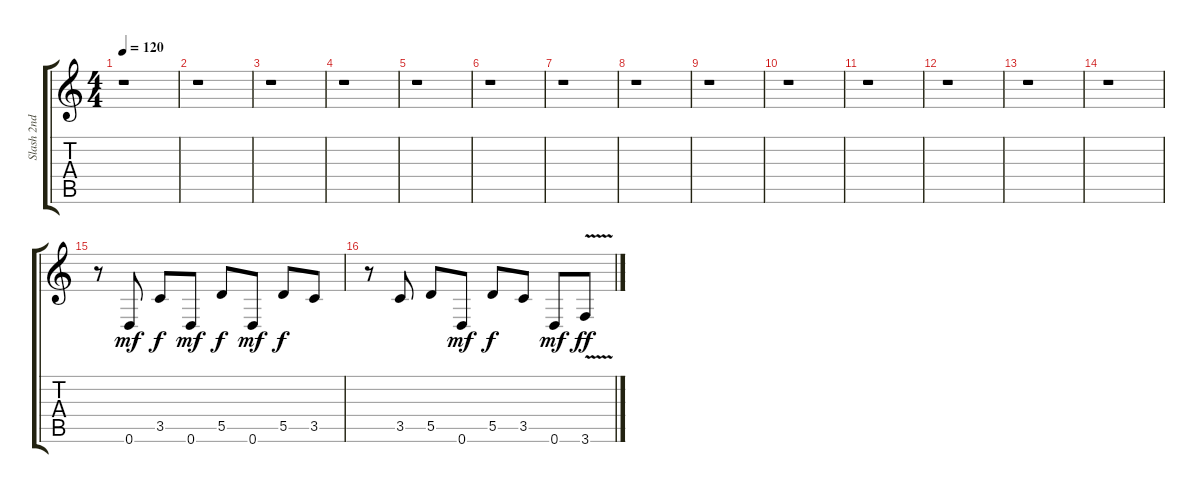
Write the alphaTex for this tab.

\track ("Slash 2nd" "Slash 2nd") {instrument distortionguitar}
\staff {score tabs}
\tuning (E4 B3 G3 D3 A2 D2) {hide}
\ts (4 4)
\tempo 120
\clef g2
\ks c
r.1{dy f} |
r.1 |
r.1 |
r.1 |
r.1 |
r.1 |
r.1 |
r.1 |
r.1 |
r.1 |
r.1 |
r.1 |
r.1 |
r.1 |
r.8 0.6.8{dy mf} 3.5.8{dy f} 0.6.8{dy mf} 5.5.8{dy f} 0.6.8{dy mf} 5.5.8{dy f} 3.5.8 |
r.8 3.5.8 5.5.8 0.6.8{dy mf} 5.5.8{dy f} 3.5.8 0.6.8{dy mf} 3.6{v}.8{dy ff}
